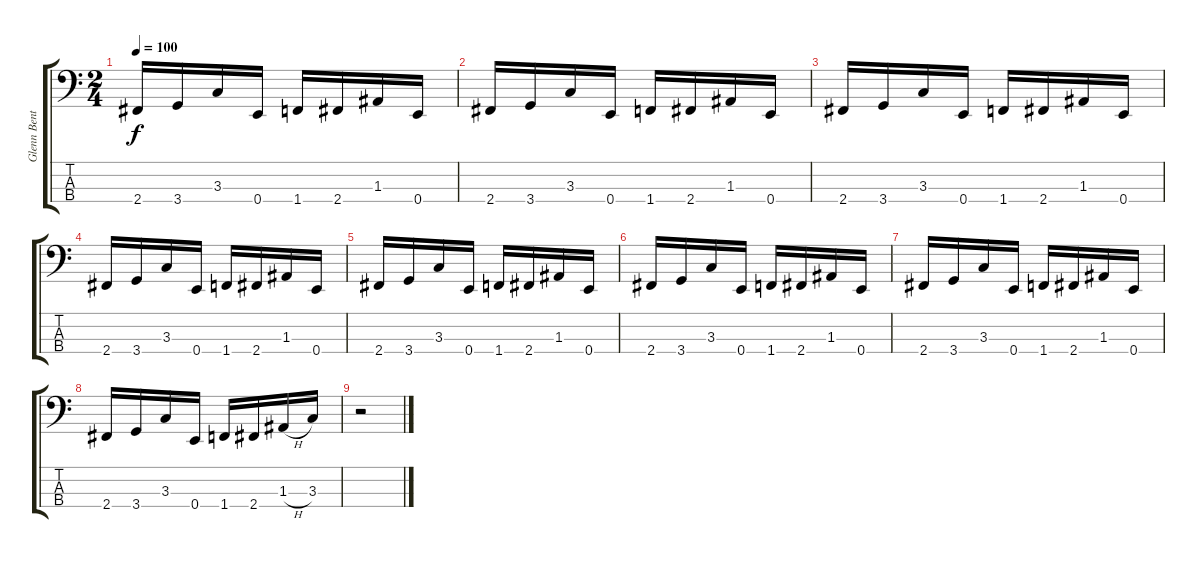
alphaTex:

\track ("Glenn Benton" "Glenn Bent") {instrument electricbasspick}
\staff {score tabs}
\tuning (G2 D2 A1 E1) {hide}
\ts (2 4)
\tempo 100
\clef f4
\ks c
2.4.16{dy f} 3.4.16 3.3.16 0.4.16 1.4.16 2.4.16 1.3.16 0.4.16 |
2.4.16 3.4.16 3.3.16 0.4.16 1.4.16 2.4.16 1.3.16 0.4.16 |
2.4.16 3.4.16 3.3.16 0.4.16 1.4.16 2.4.16 1.3.16 0.4.16 |
2.4.16 3.4.16 3.3.16 0.4.16 1.4.16 2.4.16 1.3.16 0.4.16 |
2.4.16 3.4.16 3.3.16 0.4.16 1.4.16 2.4.16 1.3.16 0.4.16 |
2.4.16 3.4.16 3.3.16 0.4.16 1.4.16 2.4.16 1.3.16 0.4.16 |
2.4.16 3.4.16 3.3.16 0.4.16 1.4.16 2.4.16 1.3.16 0.4.16 |
2.4.16 3.4.16 3.3.16 0.4.16 1.4.16 2.4.16 1.3{h}.16 3.3.16 |
r.2
